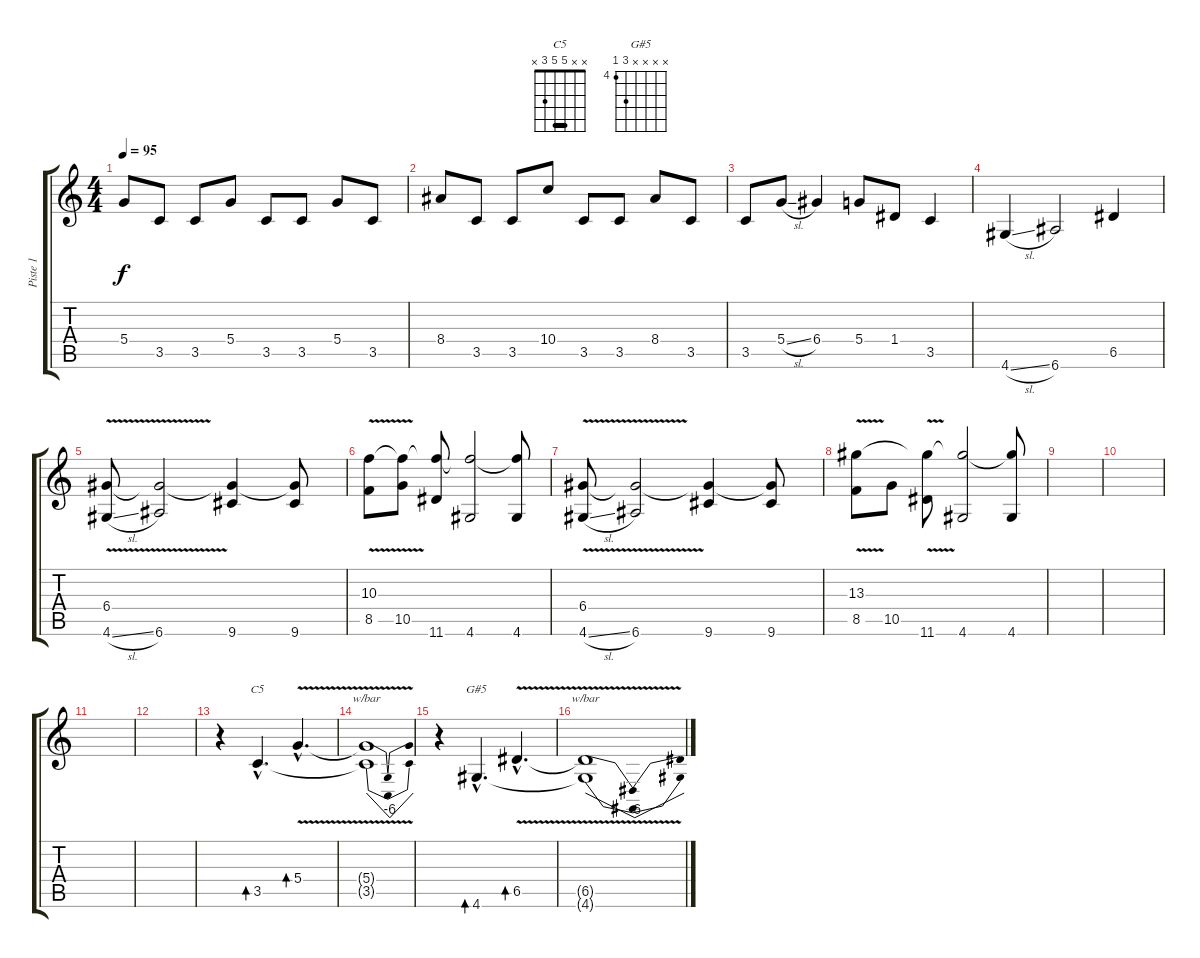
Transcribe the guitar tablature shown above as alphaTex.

\track ("Piste 1" "Piste 1") {instrument electricguitarjazz}
\staff {score tabs}
\tuning (E4 B3 G3 D3 A2 E2) {hide}
\chord ("C5" x x 5 5 3 x) {barre 5}
\chord ("G#5" x x x x 6 4) {firstfret 4}
\ts (4 4)
\tempo 95
\clef g2
\ks c
5.4.8{dy f} 3.5.8 3.5.8 5.4.8 3.5.8 3.5.8 5.4.8 3.5.8 |
8.4.8 3.5.8 3.5.8 10.4.8 3.5.8 3.5.8 8.4.8 3.5.8 |
3.5.8 5.4{sl}.8 6.4.4 5.4.8 1.4.8 3.5.4 |
4.6{sl}.4 6.6.2 6.5.4 |
(6.4{v} 4.6{sl}).8 (6.4{t} 6.6).2 (6.4{t} 9.6).4 (6.4{t} 9.6).8 |
(10.3{v} 8.5).8 (10.3{t} 10.5).8 (10.3{t} 11.6).8 (10.3{t} 4.6).2 (10.3{t} 4.6).8 |
(6.4{v} 4.6{sl}).8 (6.4{t} 6.6).2 (6.4{t} 9.6).4 (6.4{t} 9.6).8 |
(13.3{v} 8.5).8 10.5.8 (13.3{t} 11.6).8 (13.3{t} 4.6).2 (13.3{t} 4.6).8 |
|
|
|
|
r.4 3.5{hac}.4{d bd 480 ch "C5"} 5.4{v hac}.4{d bd 480} |
(5.4{t} 3.5{t}).1{tbe (dip default 0 0 30 -24 60 0)} |
r.4 4.6{hac}.4{d bd 480 ch "G#5"} 6.5{v hac}.4{d bd 480} |
(6.5{t} 4.6{t}).1{tbe (dip default 0 0 30 -24 60 0)}
